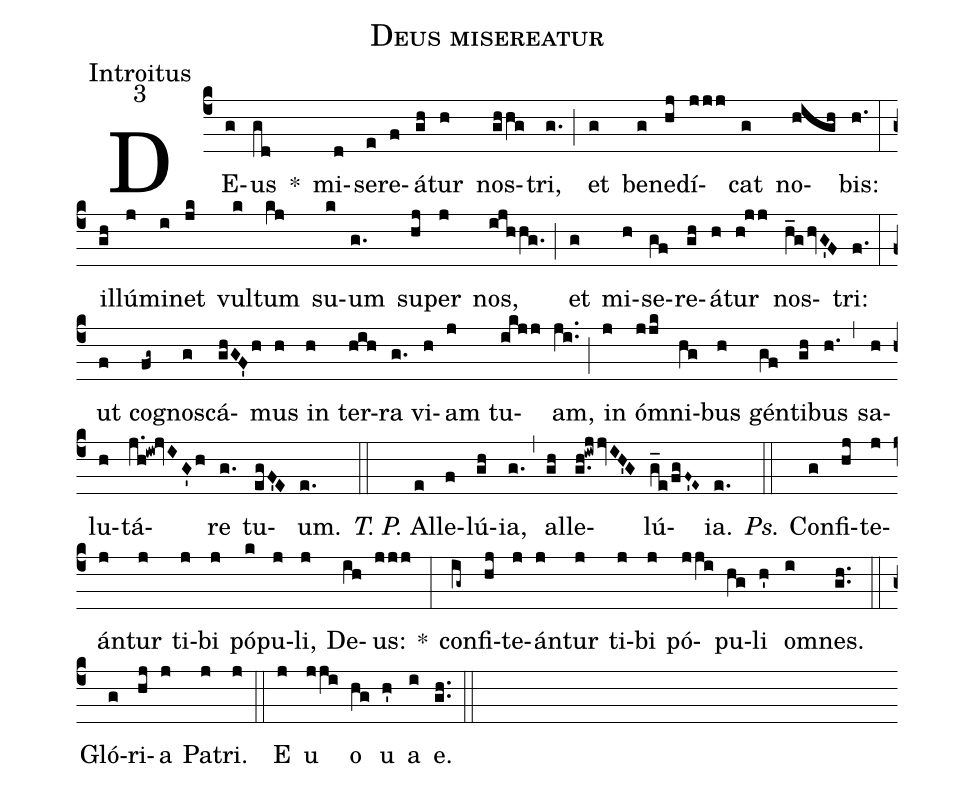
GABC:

name: Deus misereatur;
office-part: Introitus;
mode: 3;
%%
(c4) DE(g)us(gd) *() mi(d)se(e)re(f)á(gh)tur(h) nos(ghhg)tri,(g.) (;) et(g) be(g)ne(hj)dí(jjj)cat(g) no(high)bis:(h.) (:)
il(gh)lú(j)mi(i)net(jk) vul(k)tum(kj) su(k)um(g.) su(hj)per(j) nos,(ijhhg.) (;) et(g) mi(h)se(gf)re(gh)á(h)tur(h!jj) nos(h_ghvG'F)tri:(f.) (:)
ut(f) co(fg~)gnos(g)cá(ghGF'h)mus(h) in(h) ter(hih)ra(g.) vi(h)am(j) tu(ikjj)am,(ji..) (;) in(j) óm(jjk)ni(hg)bus(h) gén(gf)ti(gh)bus(h.) (,) sa(h)lu(h)tá(j.h!iw!jvIG'h)re(g.) tu(egF'E)um.(e.) (::)
<i>T. P.</i> Al(e)le(f)lú(gh)ia,(g.) (,) al(gh)le(g.h!iwjjvIH'G)lú(g_e/fgF'~E~)ia.(e.) (::)
<i>Ps.</i> Con(g)fi(hj)te(j)án(j)tur(j) ti(j)bi(j) pó(k)pu(j)li,(j) De(ih)us:(jjj) *(:)
con(ig~)fi(hj)te(j)án(j)tur(j) ti(j)bi(j) pó(jji)pu(hg)li(h') om(i)nes.(gh..) (::)
Gló(g)ri(hj)a(j) Pa(j)tri.(j) (::)
<eu>E(j) u(jji) o(hg) u(h') a(i) e.</eu>(gh..) (::)
